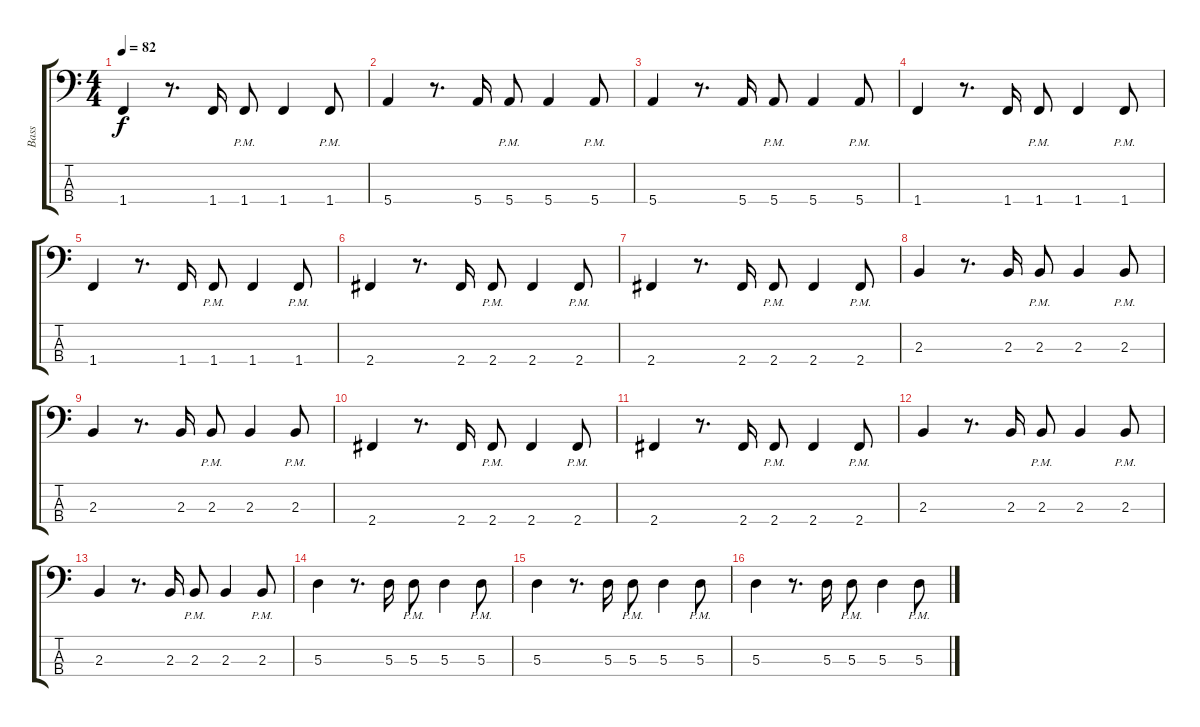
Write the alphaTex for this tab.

\track ("Bass" "Bass") {instrument electricbassfinger}
\staff {score tabs}
\tuning (G2 D2 A1 E1) {hide}
\ts (4 4)
\tempo 82
\clef f4
\ks c
1.4.4{dy f} r.8{d} 1.4.16 1.4{pm}.8 1.4.4 1.4{pm}.8 |
5.4.4 r.8{d} 5.4.16 5.4{pm}.8 5.4.4 5.4{pm}.8 |
5.4.4 r.8{d} 5.4.16 5.4{pm}.8 5.4.4 5.4{pm}.8 |
1.4.4 r.8{d} 1.4.16 1.4{pm}.8 1.4.4 1.4{pm}.8 |
1.4.4 r.8{d} 1.4.16 1.4{pm}.8 1.4.4 1.4{pm}.8 |
2.4.4 r.8{d} 2.4.16 2.4{pm}.8 2.4.4 2.4{pm}.8 |
2.4.4 r.8{d} 2.4.16 2.4{pm}.8 2.4.4 2.4{pm}.8 |
2.3.4 r.8{d} 2.3.16 2.3{pm}.8 2.3.4 2.3{pm}.8 |
2.3.4 r.8{d} 2.3.16 2.3{pm}.8 2.3.4 2.3{pm}.8 |
2.4.4 r.8{d} 2.4.16 2.4{pm}.8 2.4.4 2.4{pm}.8 |
2.4.4 r.8{d} 2.4.16 2.4{pm}.8 2.4.4 2.4{pm}.8 |
2.3.4 r.8{d} 2.3.16 2.3{pm}.8 2.3.4 2.3{pm}.8 |
2.3.4 r.8{d} 2.3.16 2.3{pm}.8 2.3.4 2.3{pm}.8 |
5.3.4 r.8{d} 5.3.16 5.3{pm}.8 5.3.4 5.3{pm}.8 |
5.3.4 r.8{d} 5.3.16 5.3{pm}.8 5.3.4 5.3{pm}.8 |
5.3.4 r.8{d} 5.3.16 5.3{pm}.8 5.3.4 5.3{pm}.8
